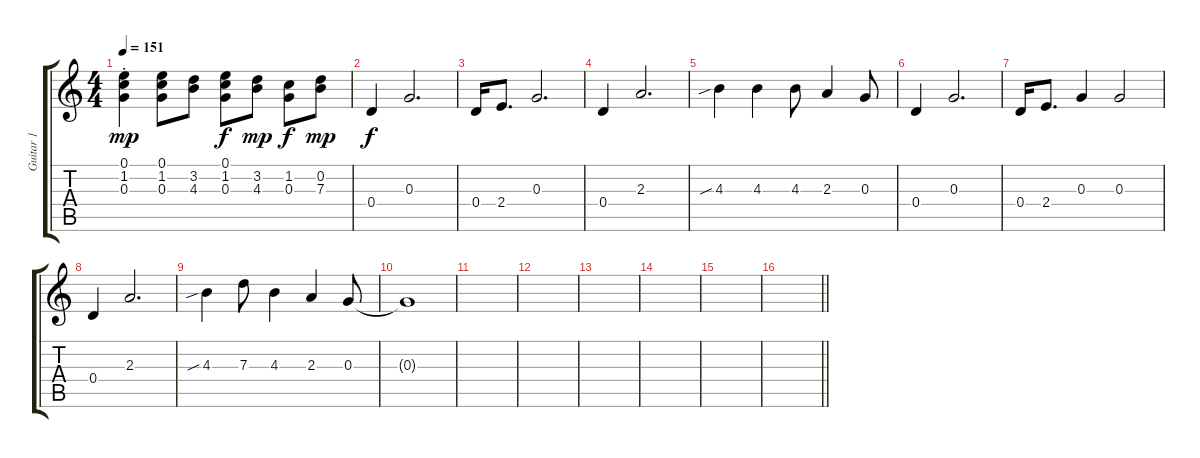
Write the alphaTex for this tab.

\track ("Guitar 1" "Guitar 1") {instrument overdrivenguitar}
\staff {score tabs}
\tuning (E4 B3 G3 D3 A2 E2) {hide}
\ts (4 4)
\tempo 151
\clef g2
\ks c
(0.1{st} 1.2{st} 0.3{st}).4{dy mp} (0.1 1.2 0.3).8 (3.2 4.3).8 (0.1 1.2 0.3).8{dy f} (3.2 4.3).8{dy mp} (1.2 0.3).8{dy f} (0.2 7.3).8{dy mp} |
0.4.4{dy f} 0.3.2{d} |
0.4.16 2.4.8{d} 0.3.2{d} |
0.4.4 2.3.2{d} |
4.3{sib}.4 4.3.4 4.3.8 2.3.4 0.3.8 |
0.4.4 0.3.2{d} |
0.4.16 2.4.8{d} 0.3.4 0.3.2 |
0.4.4 2.3.2{d} |
4.3{sib}.4 7.3.8 4.3.4 2.3.4 0.3.8 |
0.3{t}.1 |
|
|
|
|
|
\barLineRight lightlight
